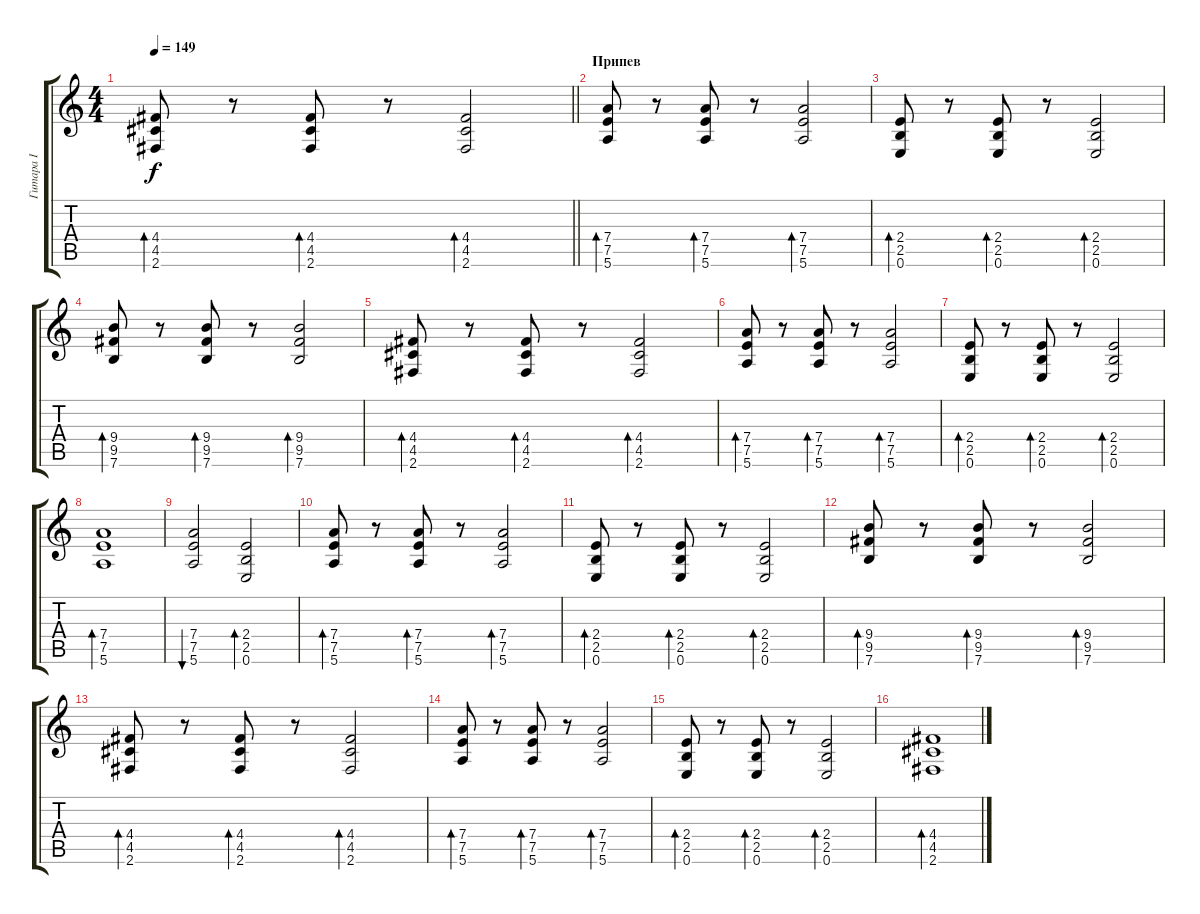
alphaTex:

\track ("Гитара I" "Гитара I") {instrument distortionguitar}
\staff {score tabs}
\tuning (E4 B3 G3 D3 A2 E2) {hide}
\ts (4 4)
\tempo 149
\clef g2
\barLineRight lightlight
\ks c
(4.4 4.5 2.6).8{bd 60 dy f} r.8 (4.4 4.5 2.6).8{bd 60} r.8 (4.4 4.5 2.6).2{bd 60} |
\section ("" "Припев")
(7.4 7.5 5.6).8{bd 60 instrument distortionguitar} r.8 (7.4 7.5 5.6).8{bd 60} r.8 (7.4 7.5 5.6).2{bd 60} |
(2.4 2.5 0.6).8{bd 60} r.8 (2.4 2.5 0.6).8{bd 60} r.8 (2.4 2.5 0.6).2{bd 60} |
(9.4 9.5 7.6).8{bd 60} r.8 (9.4 9.5 7.6).8{bd 60} r.8 (9.4 9.5 7.6).2{bd 60} |
(4.4 4.5 2.6).8{bd 60} r.8 (4.4 4.5 2.6).8{bd 60} r.8 (4.4 4.5 2.6).2{bd 60} |
(7.4 7.5 5.6).8{bd 60} r.8 (7.4 7.5 5.6).8{bd 60} r.8 (7.4 7.5 5.6).2{bd 60} |
(2.4 2.5 0.6).8{bd 60} r.8 (2.4 2.5 0.6).8{bd 60} r.8 (2.4 2.5 0.6).2{bd 60} |
(7.4 7.5 5.6).1{bd 60} |
(7.4 7.5 5.6).2{bu 60} (2.4 2.5 0.6).2{bd 60} |
(7.4 7.5 5.6).8{bd 60} r.8 (7.4 7.5 5.6).8{bd 60} r.8 (7.4 7.5 5.6).2{bd 60} |
(2.4 2.5 0.6).8{bd 60} r.8 (2.4 2.5 0.6).8{bd 60} r.8 (2.4 2.5 0.6).2{bd 60} |
(9.4 9.5 7.6).8{bd 60} r.8 (9.4 9.5 7.6).8{bd 60} r.8 (9.4 9.5 7.6).2{bd 60} |
(4.4 4.5 2.6).8{bd 60} r.8 (4.4 4.5 2.6).8{bd 60} r.8 (4.4 4.5 2.6).2{bd 60} |
(7.4 7.5 5.6).8{bd 60} r.8 (7.4 7.5 5.6).8{bd 60} r.8 (7.4 7.5 5.6).2{bd 60} |
(2.4 2.5 0.6).8{bd 60} r.8 (2.4 2.5 0.6).8{bd 60} r.8 (2.4 2.5 0.6).2{bd 60} |
(4.4 4.5 2.6).1{bd 60}
